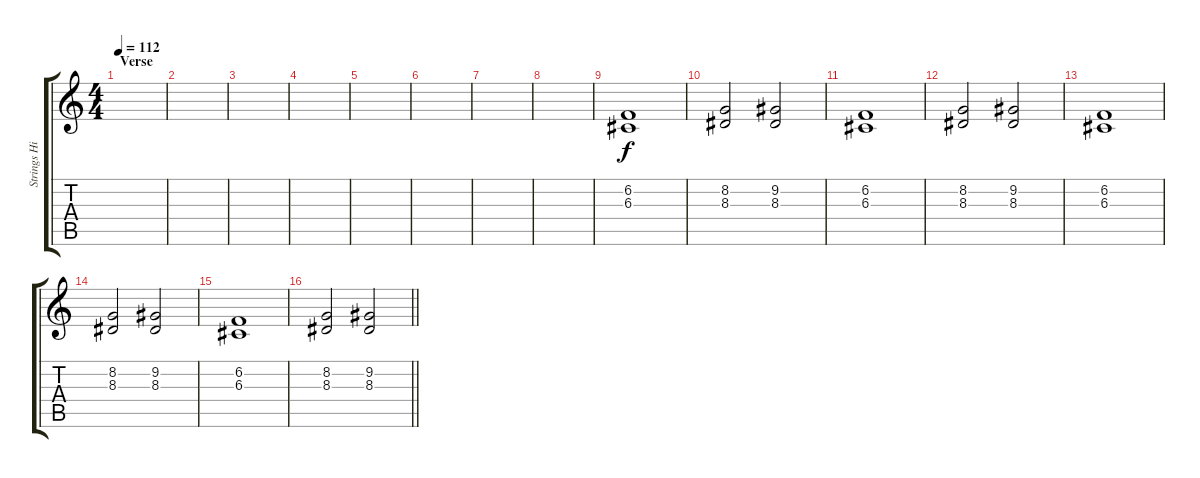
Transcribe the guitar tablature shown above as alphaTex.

\track ("Strings High" "Strings Hi") {instrument stringensemble1}
\staff {score tabs}
\tuning (E4 B3 G3 D3 A2 E2) {hide}
\ts (4 4)
\section ("" "Verse")
\tempo 112
\clef g2
\ks c
|
|
|
|
|
|
|
|
(6.2 6.3).1 |
(8.2 8.3).2 (9.2 8.3).2 |
(6.2 6.3).1 |
(8.2 8.3).2 (9.2 8.3).2 |
(6.2 6.3).1 |
(8.2 8.3).2 (9.2 8.3).2 |
(6.2 6.3).1 |
\barLineRight lightlight
(8.2 8.3).2 (9.2 8.3).2
